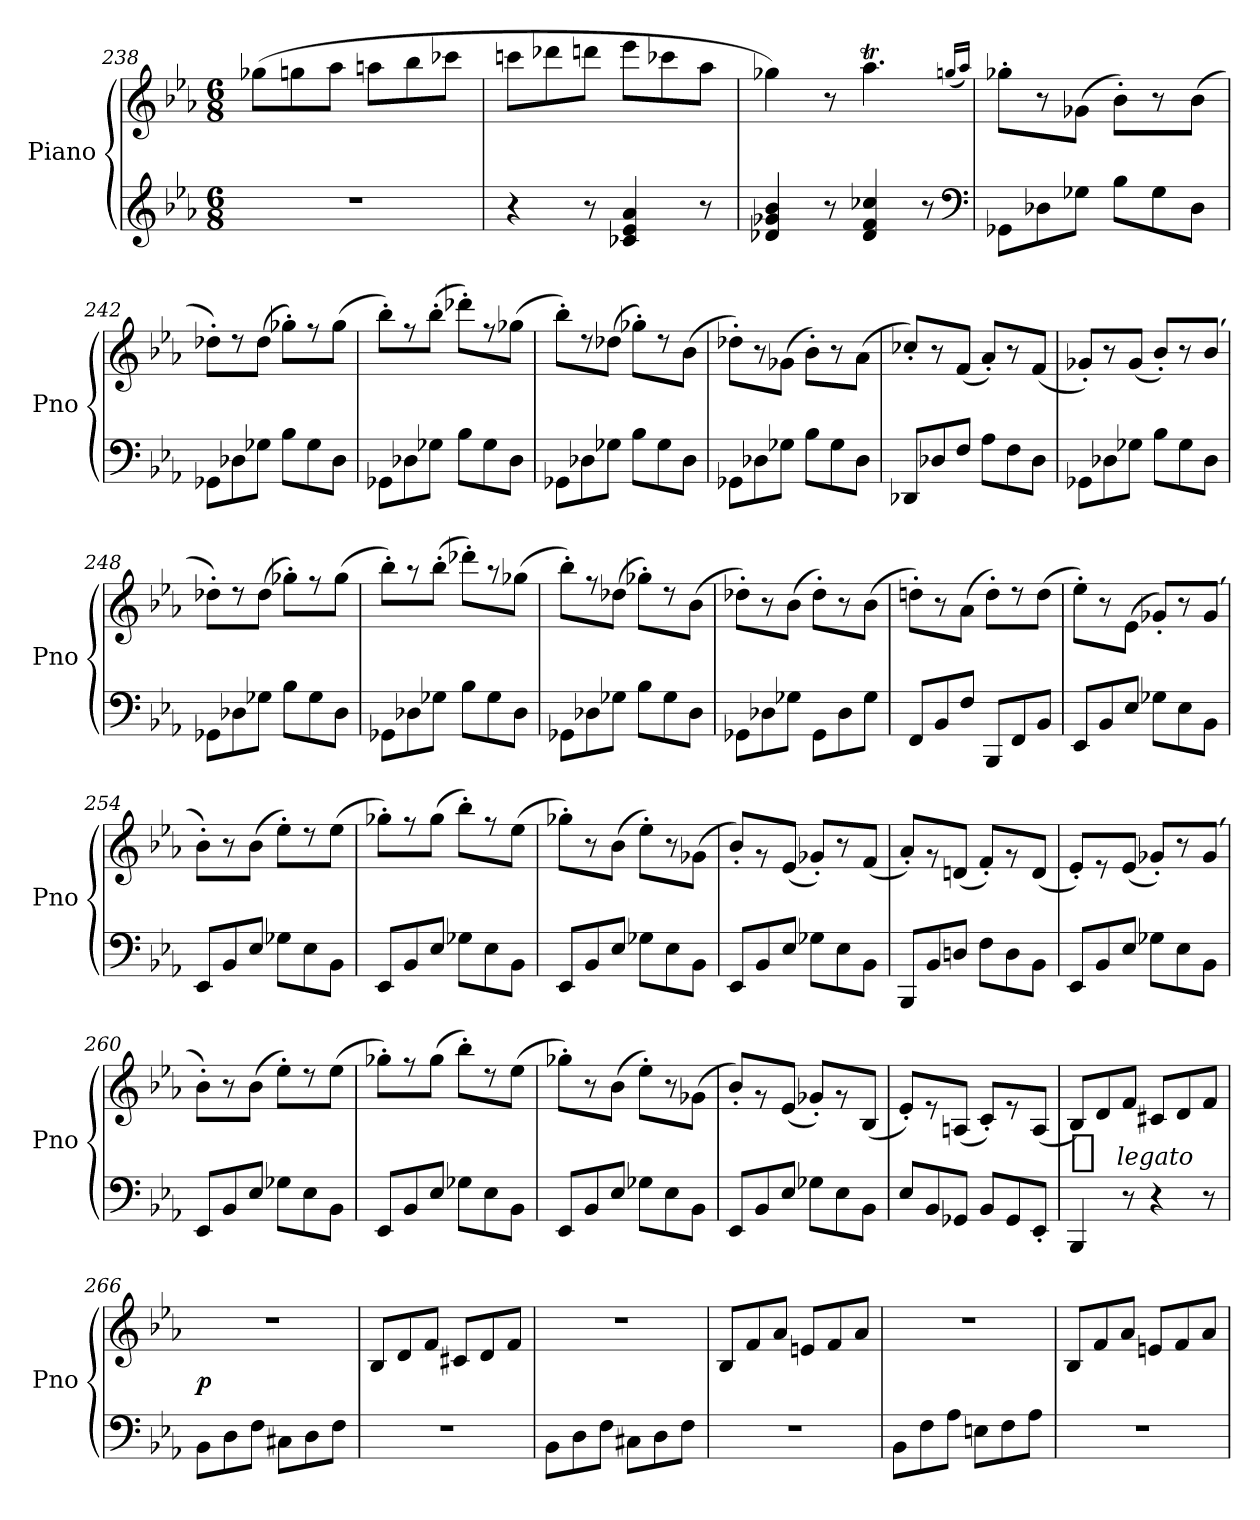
**kern	**kern	**dynam
*part1	*part1	*part1
*staff2	*staff1	*staff1/2
*I"Piano	*	*
*I'Pno	*	*
*clefG2	*clefG2	*
*k[b-e-a-]	*k[b-e-a-]	*
*E-:	*E-:	*
*M6/8	*M6/8	*
=238	=238	=238
2.r	(8gg-XL	.
.	8ggn	.
.	8aa-J	.
.	8aanL	.
.	8bb-	.
.	8ccc-XJ	.
=239	=239	=239
4r	8cccnL	.
.	8ddd-X	.
8r	8dddnJ	.
4c-X 4e- 4a-	8eee-L	.
.	8ccc-X	.
8r	8aa-J	.
=240	=240	=240
4d-X 4g-X 4b-	4gg-X)	.
8r	8r	.
4d- 4f 4cc-X	4.aa-T	.
8r	.	.
*clefF4	*	*
.	(16qggnLL	.
.	16qaa-JJ)	.
=241	=241	=241
8GG-X\L	8gg-X'L	.
8D-X\	8r	.
8G-X\J	(8g-XJ	.
8B-L	8b-'L)	.
8G-	8r	.
8D-J	(8b-J	.
=242	=242	=242
8GG-X\L	8dd-X'L)	.
8D-X\	8rdd	.
8G-X\J	(8dd-J	.
8B-L	8gg-X'L)	.
8G-	8r	.
8D-J	(8gg-J	.
=243	=243	=243
8GG-X\L	8bb-'L)	.
8D-X\	8rff	.
8G-X\J	(8bb-'J	.
8B-L	8ddd-X'L)	.
8G-	8rff	.
8D-J	(8gg-XJ	.
=244	=244	=244
8GG-X\L	8bb-'L)	.
8D-X\	8rdd	.
8G-X\J	(8dd-XJ	.
8B-L	8gg-X'L)	.
8G-	8rdd	.
8D-J	(8b-J	.
=245	=245	=245
8GG-X\L	8dd-X'L)	.
8D-X\	8r	.
8G-X\J	(8g-XJ	.
8B-L	8b-'\L)	.
8G-	8r	.
8D-J	(>8a-\J	.
=246	=246	=246
8DD-XL	8cc-X'L)	.
8D-X	8r	.
8FJ	(8fJ	.
8A-L	8a-'L)	.
8F	8r	.
8D-J	(8fJ	.
=247	=247	=247
8GG-X\L	8g-X'L)	.
8D-X\	8r	.
8G-X\J	(8g-J	.
8B-L	8b-'/L)	.
8G-	8r	.
8D-J	(8b-/J	.
=248	=248	=248
8GG-X\L	8dd-X'L)	.
8D-X\	8rdd	.
8G-X\J	(8dd-J	.
8B-L	8gg-X'L)	.
8G-	8r	.
8D-J	(8gg-J	.
=249	=249	=249
8GG-X\L	8bb-'L)	.
8D-X\	8r	.
8G-X\J	(8bb-'J	.
8B-L	8ddd-X'L)	.
8G-	8r	.
8D-J	(8gg-XJ	.
=250	=250	=250
8GG-X\L	8bb-'L)	.
8D-X\	8r	.
8G-X\J	(8dd-XJ	.
8B-L	8gg-X'L)	.
8G-	8rdd	.
8D-J	(8b-J	.
=251	=251	=251
8GG-X\L	8dd-X'L)	.
8D-X\	8r	.
8G-X\J	(8b-J	.
8GG-\L	8dd-'L)	.
8D-\	8r	.
8G-\J	(8b-J	.
=252	=252	=252
8FFL	8ddn'L)	.
8BB-	8r	.
8FJ	(8a-J	.
8BBB-L	8dd'L)	.
8FF	8rdd	.
8BB-J	(8ddJ	.
=253	=253	=253
8EE-L	8ee-'\L)	.
8BB-	8r	.
8E-J	(8e-\J	.
8G-XL	8g-X'L)	.
8E-	8r	.
8BB-J	(8g-J	.
=254	=254	=254
8EE-L	8b-'L)	.
8BB-	8r	.
8E-J	(8b-J	.
8G-XL	8ee-'L)	.
8E-	8rdd	.
8BB-J	(8ee-J	.
=255	=255	=255
8EE-L	8gg-X'L)	.
8BB-	8r	.
8E-J	(8gg-J	.
8G-XL	8bb-'L)	.
8E-	8r	.
8BB-J	(8ee-J	.
=256	=256	=256
8EE-L	8gg-X'L)	.
8BB-	8r	.
8E-J	(8b-J	.
8G-XL	8ee-'L)	.
8E-	8r	.
8BB-J	(>8g-XJ	.
=257	=257	=257
8EE-L	8b-'L)	.
8BB-	8rg	.
8E-J	(8e-J	.
8G-XL	8g-X'L)	.
8E-	8r	.
8BB-J	(8fJ	.
=258	=258	=258
8BBB-L	8a-'L)	.
8BB-	8rg	.
8DnJ	(8dnJ	.
8FL	8f'L)	.
8D	8rg	.
8BB-J	(8dJ	.
=259	=259	=259
8EE-L	8e-'L)	.
8BB-	8r	.
8E-J	(8e-J	.
8G-XL	8g-X'L)	.
8E-	8r	.
8BB-J	(8g-J	.
=260	=260	=260
8EE-L	8b-'L)	.
8BB-	8r	.
8E-J	(8b-J	.
8G-XL	8ee-'L)	.
8E-	8rdd	.
8BB-J	(8ee-J	.
=261	=261	=261
8EE-L	8gg-X'L)	.
8BB-	8r	.
8E-J	(8gg-J	.
8G-XL	8bb-'L)	.
8E-	8rdd	.
8BB-J	(8ee-J	.
=262	=262	=262
8EE-L	8gg-X'L)	.
8BB-	8r	.
8E-J	(8b-J	.
8G-XL	8ee-'L)	.
8E-	8r	.
8BB-J	(>8g-XJ	.
=263	=263	=263
8EE-L	8b-'L)	.
8BB-	8rg	.
8E-J	(8e-J	.
8G-XL	8g-X'L)	.
8E-	8rg	.
8BB-J	(8B-J	.
=264	=264	=264
8E-L	8e-'L)	.
8BB-	8re	.
8GG-XJ	(8AnJ	.
8BB-L	8c'L)	.
8GG-	8re	.
8EE-'J	(8AJ	.
=265	=265	=265
!	!	!LO:DY:t=%s  legato
4BBB-	8B-L)	fp
.	8d	.
8r	8fJ	.
4r	8c#XL	.
.	8d	.
8r	8fJ	.
=266	=266	=266
8BB-L	2.r	p
8D	.	.
8FJ	.	.
8C#XL	.	.
8D	.	.
8FJ	.	.
=267	=267	=267
2.r	8B-L	.
.	8d	.
.	8fJ	.
.	8c#XL	.
.	8d	.
.	8fJ	.
=268	=268	=268
8BB-L	2.r	.
8D	.	.
8FJ	.	.
8C#XL	.	.
8D	.	.
8FJ	.	.
=269	=269	=269
2.r	8B-L	.
.	8f	.
.	8a-J	.
.	8enL	.
.	8f	.
.	8a-J	.
=270	=270	=270
8BB-L	2.r	.
8F	.	.
8A-J	.	.
8EnL	.	.
8F	.	.
8A-J	.	.
=271	=271	=271
2.r	8B-L	.
.	8f	.
.	8a-J	.
.	8enL	.
.	8f	.
.	8a-J	.
=	=	=
*-	*-	*-
